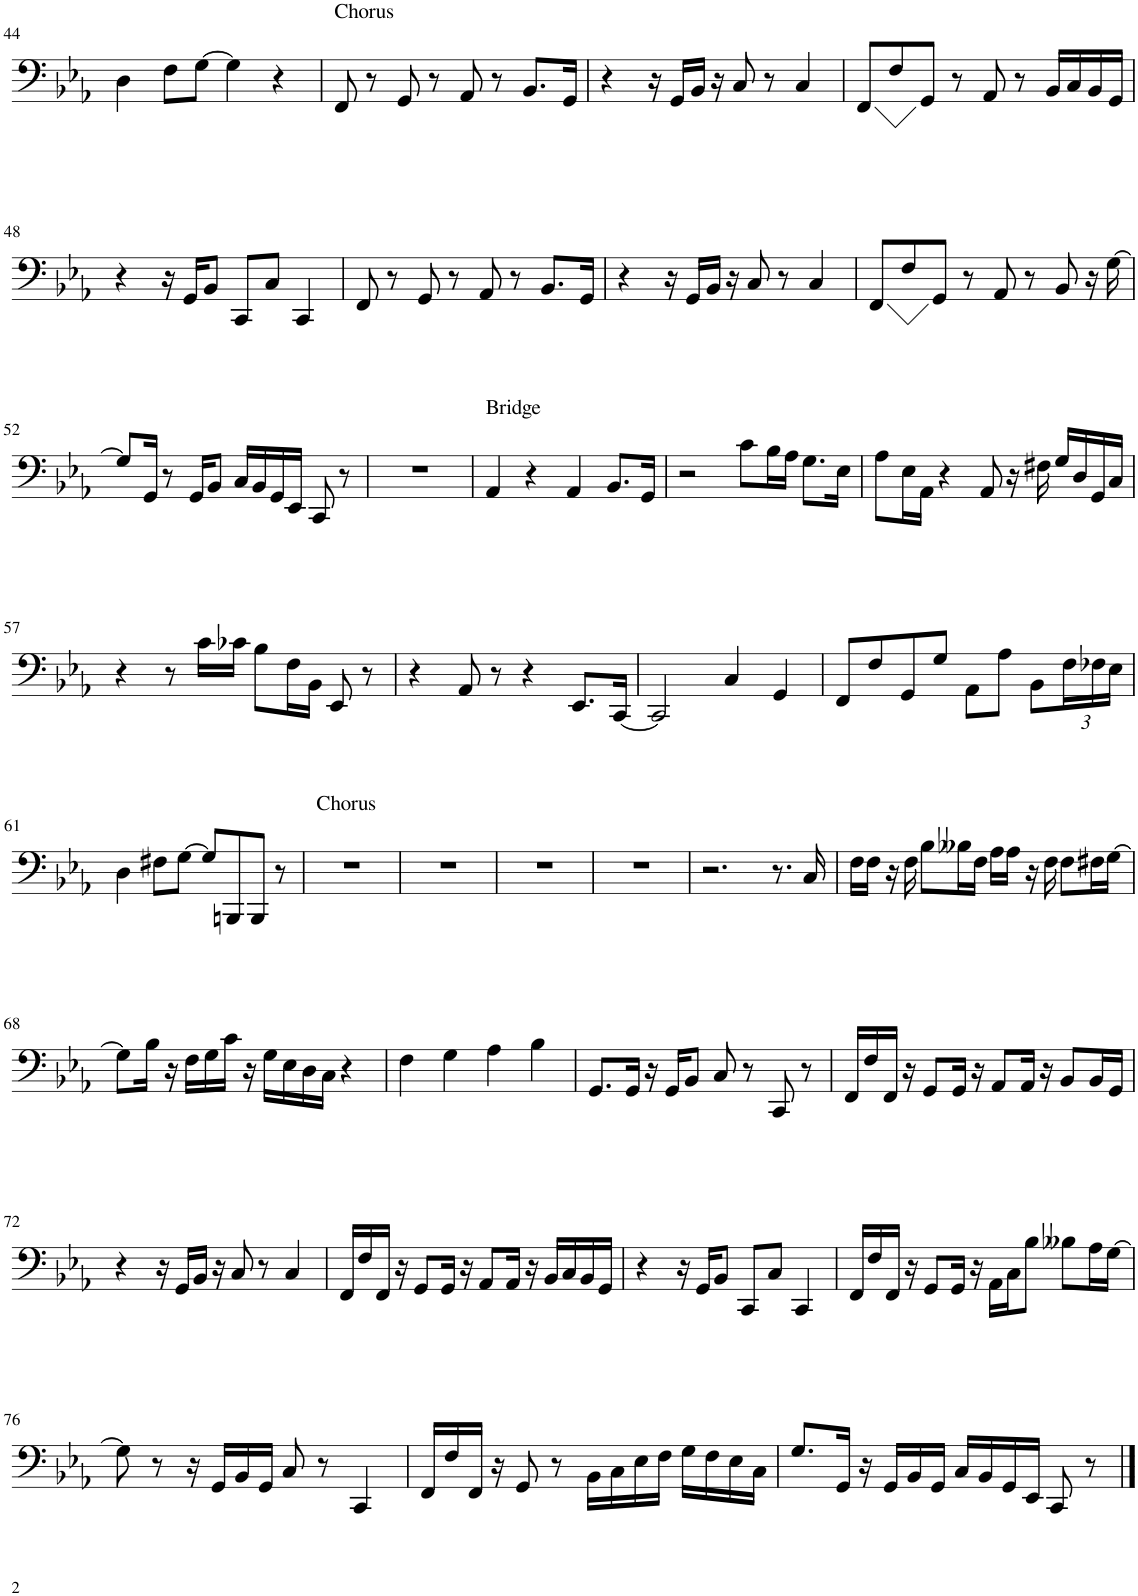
**kern
*part1
*staff1
*I"Piano
*I'Pno.
!!LO:PB:g=z
*clefF4
*k[b-e-a-]
*M4/4
=44
4D\
8F\L
[8G\J
4G\]
4r
=45
!LO:TX:a:t=Chorus
8FF/
8r
8GG/
8r
8AA-/
8r
8.BB-/L
16GG/Jk
=46
4r
16r
16GG/LL
16BB-/JJ
16r
8C/
8r
4C/
=47
8FF/L
8F/
8GG/J
8r
8AA-/
8r
16BB-/LL
16C/
16BB-/
16GG/JJ
!!LO:LB:g=z
=48
4r
16r
16GG/KL
8BB-/J
8CC/L
8C/J
4CC/
=49
8FF/
8r
8GG/
8r
8AA-/
8r
8.BB-/L
16GG/Jk
=50
4r
16r
16GG/LL
16BB-/JJ
16r
8C/
8r
4C/
=51
8FF/L
8F/
8GG/J
8r
8AA-/
8r
8BB-/
16r
[16G\
!!LO:LB:g=z
=52
8G/L]
16GG/Jk
8r
16GG/KL
8BB-/J
16C/LL
16BB-/
16GG/
16EE-/JJ
8CC/
8r
=53
1r
=54
!LO:TX:a:t=Bridge
4AA-/
4r
4AA-/
8.BB-/L
16GG/Jk
=55
2r
8c\L
16B-\L
16A-\JJ
8.G\L
16E-\Jk
=56
8A-\L
16E-\L
16AA-\JJ
4r
8AA-/
16r
16F#X\
16G/LL
16D/
16GG/
16C/JJ
!!LO:LB:g=z
=57
4r
8r
16c\LL
16c-X\JJ
8B-\L
16F\L
16BB-\JJ
8EE-/
8r
=58
4r
8AA-/
8r
4r
8.EE-/L
[16CC/Jk
=59
2CC/]
4C/
4GG/
=60
8FF/L
8F/
8GG/
8G/J
8AA-\L
8A-\J
8BB-\L
*Xbrackettup
24F\L
24F-X\
24E-\JJ
!!LO:LB:g=z
=61
4D\
8F#X\L
[8G\J
8G/L]
8BBBn/
8BBB/J
8r
=62
!LO:TX:a:t=Chorus
1r
=63
1r
=64
1r
=65
1r
=66
2.r
8.r
16C/
=67
16F\LL
16F\JJ
16r
16F\
8B-\L
16B--X\L
16F\JJ
16A-\LL
16A-\JJ
16r
16F\
8F\L
16F#X\L
[16G\JJ
!!LO:LB:g=z
=68
8G\L]
16B-\Jk
16r
16F\LL
16G\
16c\JJ
16r
16G\LL
16E-\
16D\
16C\JJ
4r
=69
4F\
4G\
4A-\
4B-\
=70
8.GG/L
16GG/Jk
16r
16GG/KL
8BB-/J
8C/
8r
8CC/
8r
=71
16FF/LL
16F/
16FF/JJ
16r
8GG/L
16GG/Jk
16r
8AA-/L
16AA-/Jk
16r
8BB-/L
16BB-/L
16GG/JJ
!!LO:LB:g=z
=72
4r
16r
16GG/LL
16BB-/JJ
16r
8C/
8r
4C/
=73
16FF/LL
16F/
16FF/JJ
16r
8GG/L
16GG/Jk
16r
8AA-/L
16AA-/Jk
16r
16BB-/LL
16C/
16BB-/
16GG/JJ
=74
4r
16r
16GG/KL
8BB-/J
8CC/L
8C/J
4CC/
=75
16FF/LL
16F/
16FF/JJ
16r
8GG/L
16GG/Jk
16r
16AA-\LL
16C\J
8B-\J
8B--X\L
16A-\L
[16G\JJ
!!LO:LB:g=z
=76
8G\]
8r
16r
16GG/LL
16BB-/
16GG/JJ
8C/
8r
4CC/
=77
16FF/LL
16F/
16FF/JJ
16r
8GG/
8r
16BB-\LL
16C\
16E-\
16F\JJ
16G\LL
16F\
16E-\
16C\JJ
=78
8.G/L
16GG/Jk
16r
16GG/LL
16BB-/
16GG/JJ
16C/LL
16BB-/
16GG/
16EE-/JJ
8CC/
8r
==
*-
